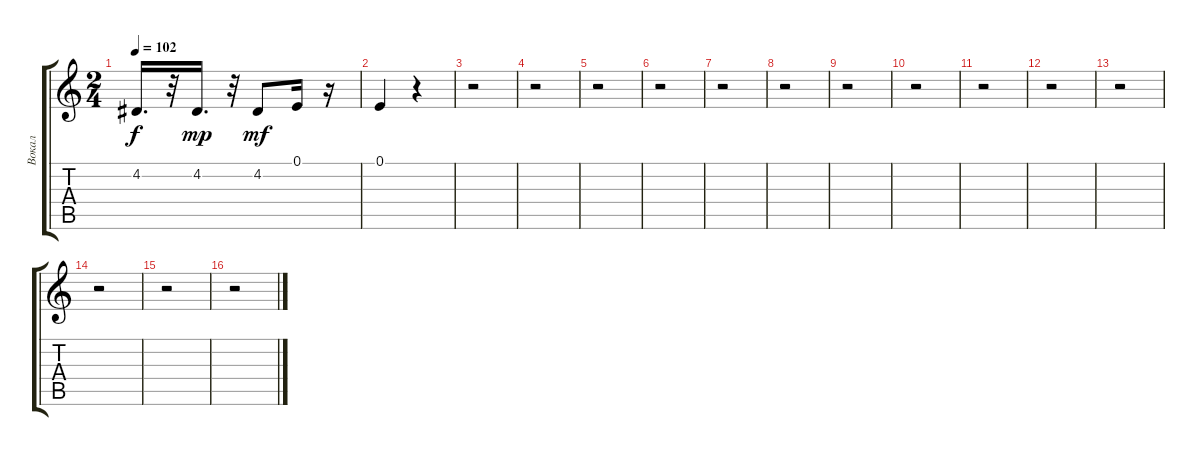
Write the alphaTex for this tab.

\track ("Вокал" "Вокал") {instrument flute}
\staff {score tabs}
\tuning (E4 B3 G3 D3 A2 E2) {hide}
\ts (2 4)
\tempo 102
\clef g2
\ks c
4.2{t}.16{d dy f} r.32 4.2.16{d dy mp} r.32 4.2.8{dy mf} 0.1.16 r.16 |
0.1.4 r.4 |
r.2 |
r.2 |
r.2 |
r.2 |
r.2 |
r.2 |
r.2 |
r.2 |
r.2 |
r.2 |
r.2 |
r.2 |
r.2 |
r.2
